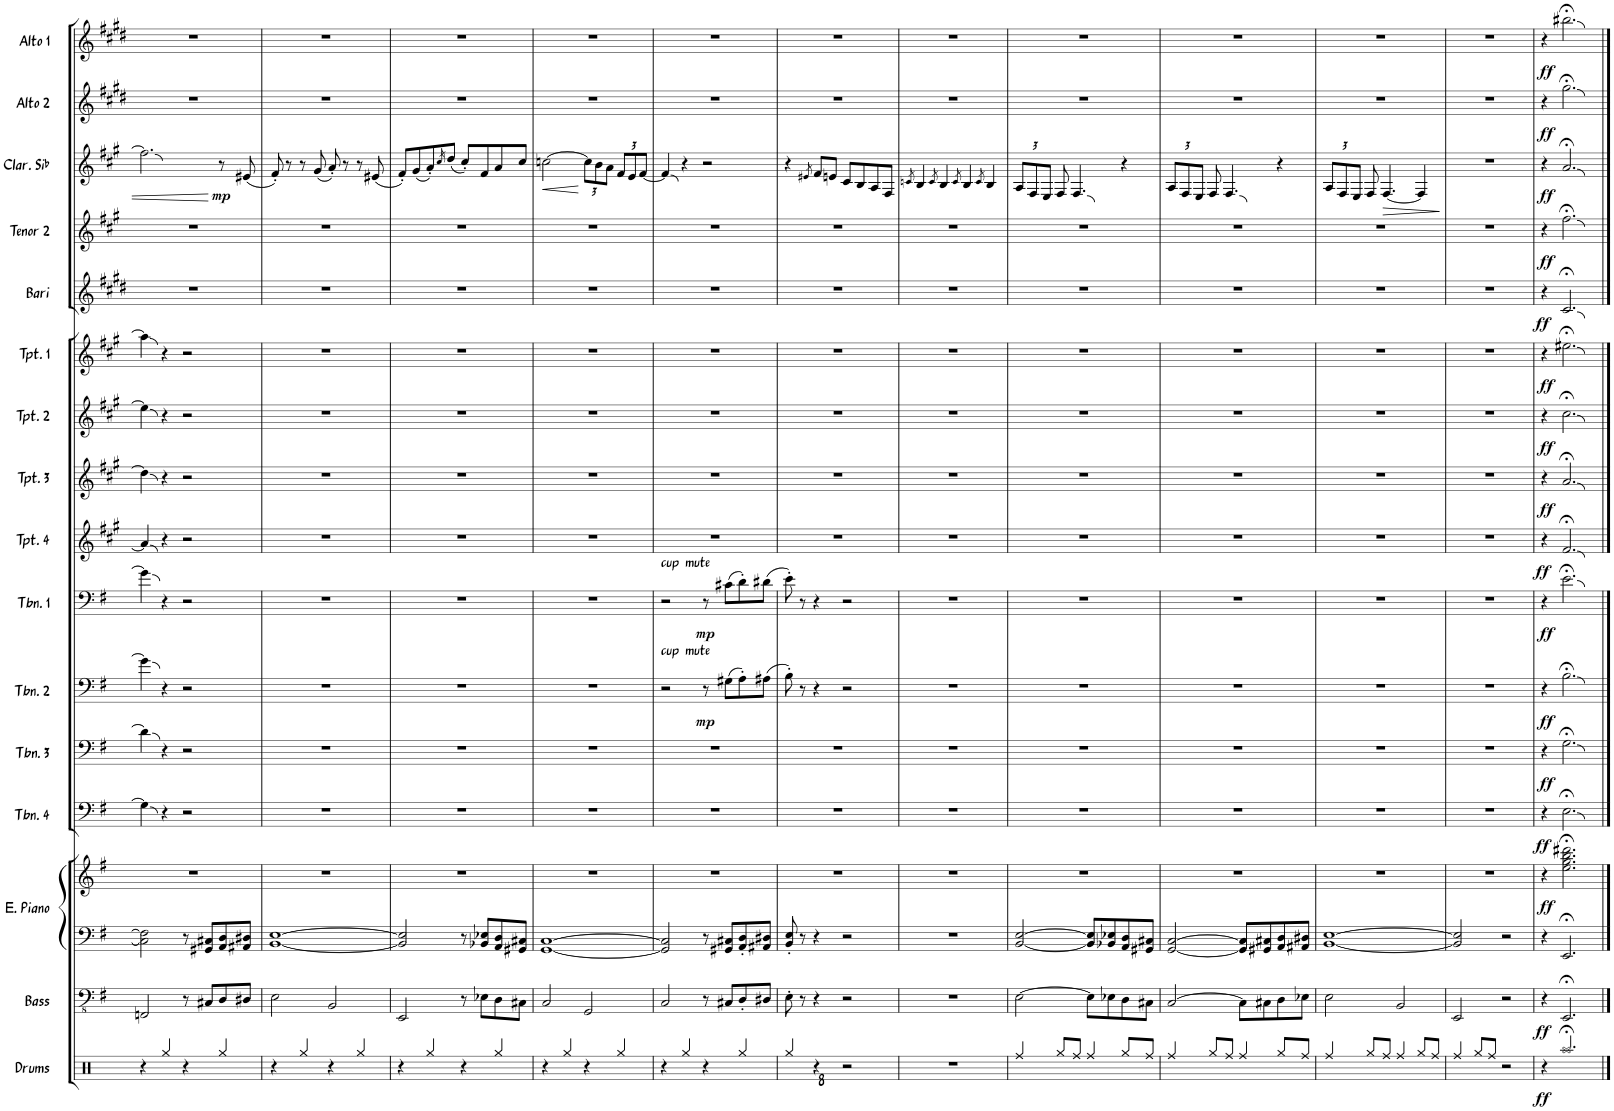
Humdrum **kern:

**kern	**dynam	**kern	**dynam	**kern	**kern	**dynam	**kern	**dynam	**kern	**dynam	**kern	**dynam	**kern	**dynam	**kern	**dynam	**kern	**dynam	**kern	**dynam	**kern	**dynam	**kern	**dynam	**kern	**dynam	**kern	**dynam	**kern	**dynam	**kern	**dynam
*part16	*part16	*part15	*part15	*part14	*part14	*part14	*part13	*part13	*part12	*part12	*part11	*part11	*part10	*part10	*part9	*part9	*part8	*part8	*part7	*part7	*part6	*part6	*part5	*part5	*part4	*part4	*part3	*part3	*part2	*part2	*part1	*part1
*staff17	*staff17	*staff16	*staff16	*staff15	*staff14	*staff14/15	*staff13	*staff13	*staff12	*staff12	*staff11	*staff11	*staff10	*staff10	*staff9	*staff9	*staff8	*staff8	*staff7	*staff7	*staff6	*staff6	*staff5	*staff5	*staff4	*staff4	*staff3	*staff3	*staff2	*staff2	*staff1	*staff1
*I"Drums	*	*I"Bass	*	*I"Electric Piano	*	*	*I"Trombone 4	*	*I"Trombone 3	*	*I"Trombone 2	*	*I"Trombone 1	*	*I"Trumpet 4	*	*I"Trumpet 3	*	*I"Trumpet 2	*	*I"Trumpet 1	*	*I"Baritone Sax	*	*I"Tenor Sax 2	*	*I"Clarinette en Sib	*	*I"Alto Sax 2	*	*I"Alto Sax 1	*
*I'Drums	*	*I'Bass	*	*I'E. Piano	*	*	*I'Tbn. 4	*	*I'Tbn. 3	*	*I'Tbn. 2	*	*I'Tbn. 1	*	*I'Tpt. 4	*	*I'Tpt. 3	*	*I'Tpt. 2	*	*I'Tpt. 1	*	*I'Bari	*	*I'Tenor 2	*	*I'Clar. Sib	*	*I'Alto 2	*	*I'Alto 1	*
!!LO:PB:g=z
*clefX	*	*clefFv4	*	*clefF4	*clefG2	*	*clefF4	*	*clefF4	*	*clefF4	*	*clefF4	*	*clefG2	*	*clefG2	*	*clefG2	*	*clefG2	*	*clefG2	*	*clefG2	*	*clefG2	*	*clefG2	*	*clefG2	*
*	*	*	*	*	*	*	*	*	*	*	*	*	*	*	*Trd1c2	*	*Trd1c2	*	*Trd1c2	*	*Trd1c2	*	*Trd12c21	*	*Trd8c14	*	*Trd1c2	*	*Trd5c9	*	*Trd5c9	*
*k[]	*	*k[f#]	*	*k[f#]	*k[f#]	*	*k[f#]	*	*k[f#]	*	*k[f#]	*	*k[f#]	*	*k[f#c#g#]	*	*k[f#c#g#]	*	*k[f#c#g#]	*	*k[f#c#g#]	*	*k[f#c#g#d#]	*	*k[f#c#g#]	*	*k[f#c#g#]	*	*k[f#c#g#d#]	*	*k[f#c#g#d#]	*
*M4/4	*	*M4/4	*	*M4/4	*M4/4	*	*M4/4	*	*M4/4	*	*M4/4	*	*M4/4	*	*M4/4	*	*M4/4	*	*M4/4	*	*M4/4	*	*M4/4	*	*M4/4	*	*M4/4	*	*M4/4	*	*M4/4	*
=73	=73	=73	=73	=73	=73	=73	=73	=73	=73	=73	=73	=73	=73	=73	=73	=73	=73	=73	=73	=73	=73	=73	=73	=73	=73	=73	=73	=73	=73	=73	=73	=73
4r	.	2FFFn/	.	2C\] 2F\]	1r	.	4G\]	.	4d\]	.	4g\]	.	4g\]	.	4a/]	.	4dd\]	.	4ee\]	.	4aa\]	.	1r	.	1r	.	2.ff\]	.	1r	.	1r	.
4Rgg/	.	.	.	.	.	.	4r	.	4r	.	4r	.	4r	.	4r	.	4r	.	4r	.	4r	.	.	.	.	.	.	.	.	.	.	.
4r	.	8r	.	8r	.	.	2r	.	2r	.	2r	.	2r	.	2r	.	2r	.	2r	.	2r	.	.	.	.	.	.	.	.	.	.	.
.	.	8CC#X/L	.	8GG#X/ 8C#X/L	.	.	.	.	.	.	.	.	.	.	.	.	.	.	.	.	.	.	.	.	.	.	.	.	.	.	.	.
!	!	!	!	!	!	!	!	!	!	!	!	!	!	!	!	!	!	!	!	!	!	!	!	!	!	!	!	!LO:DY:b	!	!	!	!
4Rgg/	.	8DD/	.	8AA/ 8D/	.	.	.	.	.	.	.	.	.	.	.	.	.	.	.	.	.	.	.	.	.	.	8r	mp	.	.	.	.
.	.	8DD#X/J	.	8AA#X/ 8D#X/J	.	.	.	.	.	.	.	.	.	.	.	.	.	.	.	.	.	.	.	.	.	.	(8e#X/	.	.	.	.	.
=74	=74	=74	=74	=74	=74	=74	=74	=74	=74	=74	=74	=74	=74	=74	=74	=74	=74	=74	=74	=74	=74	=74	=74	=74	=74	=74	=74	=74	=74	=74	=74	=74
4r	.	2EE\	.	[1BB [1E	1r	.	1r	.	1r	.	1r	.	1r	.	1r	.	1r	.	1r	.	1r	.	1r	.	1r	.	8f#'/)	.	1r	.	1r	.
.	.	.	.	.	.	.	.	.	.	.	.	.	.	.	.	.	.	.	.	.	.	.	.	.	.	.	8r	.	.	.	.	.
4Rgg/	.	.	.	.	.	.	.	.	.	.	.	.	.	.	.	.	.	.	.	.	.	.	.	.	.	.	8r	.	.	.	.	.
.	.	.	.	.	.	.	.	.	.	.	.	.	.	.	.	.	.	.	.	.	.	.	.	.	.	.	(8g#/	.	.	.	.	.
4r	.	2BBB/	.	.	.	.	.	.	.	.	.	.	.	.	.	.	.	.	.	.	.	.	.	.	.	.	8a'/)	.	.	.	.	.
.	.	.	.	.	.	.	.	.	.	.	.	.	.	.	.	.	.	.	.	.	.	.	.	.	.	.	8r	.	.	.	.	.
4Rgg/	.	.	.	.	.	.	.	.	.	.	.	.	.	.	.	.	.	.	.	.	.	.	.	.	.	.	8r	.	.	.	.	.
.	.	.	.	.	.	.	.	.	.	.	.	.	.	.	.	.	.	.	.	.	.	.	.	.	.	.	(8e#X/	.	.	.	.	.
=75	=75	=75	=75	=75	=75	=75	=75	=75	=75	=75	=75	=75	=75	=75	=75	=75	=75	=75	=75	=75	=75	=75	=75	=75	=75	=75	=75	=75	=75	=75	=75	=75
4r	.	2EEE/	.	2BB/] 2E/]	1r	.	1r	.	1r	.	1r	.	1r	.	1r	.	1r	.	1r	.	1r	.	1r	.	1r	.	8f#'/L)	.	1r	.	1r	.
.	.	.	.	.	.	.	.	.	.	.	.	.	.	.	.	.	.	.	.	.	.	.	.	.	.	.	(8g#/	.	.	.	.	.
4Rgg/	.	.	.	.	.	.	.	.	.	.	.	.	.	.	.	.	.	.	.	.	.	.	.	.	.	.	8a'/)	.	.	.	.	.
.	.	.	.	.	.	.	.	.	.	.	.	.	.	.	.	.	.	.	.	.	.	.	.	.	.	.	16qcc#/	.	.	.	.	.
.	.	.	.	.	.	.	.	.	.	.	.	.	.	.	.	.	.	.	.	.	.	.	.	.	.	.	(8dd/J	.	.	.	.	.
4r	.	8r	.	8r	.	.	.	.	.	.	.	.	.	.	.	.	.	.	.	.	.	.	.	.	.	.	8cc#'/L)	.	.	.	.	.
.	.	8EE-X\L	.	8BB-X/ 8E-X/L	.	.	.	.	.	.	.	.	.	.	.	.	.	.	.	.	.	.	.	.	.	.	8f#/	.	.	.	.	.
4Rgg/	.	8DD\	.	8AA/ 8D/	.	.	.	.	.	.	.	.	.	.	.	.	.	.	.	.	.	.	.	.	.	.	8a/	.	.	.	.	.
.	.	8CC#X\J	.	8GG#X/ 8C#X/J	.	.	.	.	.	.	.	.	.	.	.	.	.	.	.	.	.	.	.	.	.	.	8cc#/J	.	.	.	.	.
=76	=76	=76	=76	=76	=76	=76	=76	=76	=76	=76	=76	=76	=76	=76	=76	=76	=76	=76	=76	=76	=76	=76	=76	=76	=76	=76	=76	=76	=76	=76	=76	=76
!	!	!	!	!	!	!	!	!	!	!	!	!	!	!	!	!	!	!	!	!	!	!	!	!	!	!	!	!LO:HP:b	!	!	!	!
4r	.	2CC/	.	[1GG [1C	1r	.	1r	.	1r	.	1r	.	1r	.	1r	.	1r	.	1r	.	1r	.	1r	.	1r	.	[2ccn\	<	1r	.	1r	.
4Rgg/	.	.	.	.	.	.	.	.	.	.	.	.	.	.	.	.	.	.	.	.	.	.	.	.	.	.	.	.	.	.	.	.
*	*	*	*	*	*	*	*	*	*	*	*	*	*	*	*	*	*	*	*	*	*	*	*	*	*	*	*Xbrackettup	*	*	*	*	*
4r	.	2GGG/	.	.	.	.	.	.	.	.	.	.	.	.	.	.	.	.	.	.	.	.	.	.	.	.	12cc\L]	[	.	.	.	.
.	.	.	.	.	.	.	.	.	.	.	.	.	.	.	.	.	.	.	.	.	.	.	.	.	.	.	12b\	.	.	.	.	.
.	.	.	.	.	.	.	.	.	.	.	.	.	.	.	.	.	.	.	.	.	.	.	.	.	.	.	12a\J	.	.	.	.	.
4Rgg/	.	.	.	.	.	.	.	.	.	.	.	.	.	.	.	.	.	.	.	.	.	.	.	.	.	.	12f#/L	.	.	.	.	.
.	.	.	.	.	.	.	.	.	.	.	.	.	.	.	.	.	.	.	.	.	.	.	.	.	.	.	12e/	.	.	.	.	.
.	.	.	.	.	.	.	.	.	.	.	.	.	.	.	.	.	.	.	.	.	.	.	.	.	.	.	[12f#/J	.	.	.	.	.
=77	=77	=77	=77	=77	=77	=77	=77	=77	=77	=77	=77	=77	=77	=77	=77	=77	=77	=77	=77	=77	=77	=77	=77	=77	=77	=77	=77	=77	=77	=77	=77	=77
!	!	!	!	!	!	!	!	!	!	!	!	!	!LO:TX:a:t=cup  mute	!	!	!	!	!	!	!	!	!	!	!	!	!	!	!	!	!	!	!
!	!	!	!	!	!	!	!	!	!	!	!LO:TX:a:t=cup  mute	!	!	!	!	!	!	!	!	!	!	!	!	!	!	!	!	!	!	!	!	!
4r	.	2CC/	.	2GG/] 2C/]	1r	.	1r	.	1r	.	2r	.	2r	.	1r	.	1r	.	1r	.	1r	.	1r	.	1r	.	4f#/]	.	1r	.	1r	.
4Rgg/	.	.	.	.	.	.	.	.	.	.	.	.	.	.	.	.	.	.	.	.	.	.	.	.	.	.	4r	.	.	.	.	.
!	!	!	!	!	!	!	!	!	!	!	!	!LO:DY:b	!	!LO:DY:b	!	!	!	!	!	!	!	!	!	!	!	!	!	!	!	!	!	!
4r	.	8r	.	8r	.	.	.	.	.	.	8r	mp	8r	mp	.	.	.	.	.	.	.	.	.	.	.	.	2r	.	.	.	.	.
.	.	8CC#X/L	.	8GG#X/ 8C#X/L	.	.	.	.	.	.	(8G#X\L	.	(8c#X\L	.	.	.	.	.	.	.	.	.	.	.	.	.	.	.	.	.	.	.
4Rgg/	.	8DD'/	.	8AA/' 8D/'	.	.	.	.	.	.	8A'\)	.	8d'\)	.	.	.	.	.	.	.	.	.	.	.	.	.	.	.	.	.	.	.
.	.	8DD#X/J	.	8AA#X/ 8D#X/J	.	.	.	.	.	.	(8A#X\J	.	(8d#X\J	.	.	.	.	.	.	.	.	.	.	.	.	.	.	.	.	.	.	.
=78	=78	=78	=78	=78	=78	=78	=78	=78	=78	=78	=78	=78	=78	=78	=78	=78	=78	=78	=78	=78	=78	=78	=78	=78	=78	=78	=78	=78	=78	=78	=78	=78
4Rgg/	.	8EE'\	.	8BB/' 8E/'	1r	.	1r	.	1r	.	8B'\)	.	8e'\)	.	1r	.	1r	.	1r	.	1r	.	1r	.	1r	.	4r	.	1r	.	1r	.
.	.	8r	.	8r	.	.	.	.	.	.	8r	.	8r	.	.	.	.	.	.	.	.	.	.	.	.	.	.	.	.	.	.	.
.	.	.	.	.	.	.	.	.	.	.	.	.	.	.	.	.	.	.	.	.	.	.	.	.	.	.	8qe#X/	.	.	.	.	.
4r	.	4r	.	4r	.	.	.	.	.	.	4r	.	4r	.	.	.	.	.	.	.	.	.	.	.	.	.	8f#/L	.	.	.	.	.
.	.	.	.	.	.	.	.	.	.	.	.	.	.	.	.	.	.	.	.	.	.	.	.	.	.	.	8en/J	.	.	.	.	.
2r	.	2r	.	2r	.	.	.	.	.	.	2r	.	2r	.	.	.	.	.	.	.	.	.	.	.	.	.	8c#/L	.	.	.	.	.
.	.	.	.	.	.	.	.	.	.	.	.	.	.	.	.	.	.	.	.	.	.	.	.	.	.	.	8B/	.	.	.	.	.
.	.	.	.	.	.	.	.	.	.	.	.	.	.	.	.	.	.	.	.	.	.	.	.	.	.	.	8A/	.	.	.	.	.
.	.	.	.	.	.	.	.	.	.	.	.	.	.	.	.	.	.	.	.	.	.	.	.	.	.	.	8F#/J	.	.	.	.	.
=79	=79	=79	=79	=79	=79	=79	=79	=79	=79	=79	=79	=79	=79	=79	=79	=79	=79	=79	=79	=79	=79	=79	=79	=79	=79	=79	=79	=79	=79	=79	=79	=79
.	.	.	.	.	.	.	.	.	.	.	.	.	.	.	.	.	.	.	.	.	.	.	.	.	.	.	8qcn/	.	.	.	.	.
1r	.	1r	.	1r	1r	.	1r	.	1r	.	1r	.	1r	.	1r	.	1r	.	1r	.	1r	.	1r	.	1r	.	4B/	.	1r	.	1r	.
.	.	.	.	.	.	.	.	.	.	.	.	.	.	.	.	.	.	.	.	.	.	.	.	.	.	.	8qc/	.	.	.	.	.
.	.	.	.	.	.	.	.	.	.	.	.	.	.	.	.	.	.	.	.	.	.	.	.	.	.	.	4B/	.	.	.	.	.
.	.	.	.	.	.	.	.	.	.	.	.	.	.	.	.	.	.	.	.	.	.	.	.	.	.	.	8qc/	.	.	.	.	.
.	.	.	.	.	.	.	.	.	.	.	.	.	.	.	.	.	.	.	.	.	.	.	.	.	.	.	4B/	.	.	.	.	.
.	.	.	.	.	.	.	.	.	.	.	.	.	.	.	.	.	.	.	.	.	.	.	.	.	.	.	8qc/	.	.	.	.	.
.	.	.	.	.	.	.	.	.	.	.	.	.	.	.	.	.	.	.	.	.	.	.	.	.	.	.	4B/	.	.	.	.	.
=80	=80	=80	=80	=80	=80	=80	=80	=80	=80	=80	=80	=80	=80	=80	=80	=80	=80	=80	=80	=80	=80	=80	=80	=80	=80	=80	=80	=80	=80	=80	=80	=80
4Rff/	.	[2EE\	.	[2BB/ [2E/	1r	.	1r	.	1r	.	1r	.	1r	.	1r	.	1r	.	1r	.	1r	.	1r	.	1r	.	12A/L	.	1r	.	1r	.
.	.	.	.	.	.	.	.	.	.	.	.	.	.	.	.	.	.	.	.	.	.	.	.	.	.	.	12F#/	.	.	.	.	.
.	.	.	.	.	.	.	.	.	.	.	.	.	.	.	.	.	.	.	.	.	.	.	.	.	.	.	12E/J	.	.	.	.	.
8Rgg/L	.	.	.	.	.	.	.	.	.	.	.	.	.	.	.	.	.	.	.	.	.	.	.	.	.	.	8F#/	.	.	.	.	.
8Rff/J	.	.	.	.	.	.	.	.	.	.	.	.	.	.	.	.	.	.	.	.	.	.	.	.	.	.	4.F#/	.	.	.	.	.
4Rff/	.	8EE\L]	.	8BB/] 8E/]L	.	.	.	.	.	.	.	.	.	.	.	.	.	.	.	.	.	.	.	.	.	.	.	.	.	.	.	.
.	.	8EE-X\	.	8BB-X/ 8E-X/	.	.	.	.	.	.	.	.	.	.	.	.	.	.	.	.	.	.	.	.	.	.	.	.	.	.	.	.
8Rgg/L	.	8DD\	.	8AA/ 8D/	.	.	.	.	.	.	.	.	.	.	.	.	.	.	.	.	.	.	.	.	.	.	4r	.	.	.	.	.
8Rff/J	.	8CC#X\J	.	8GG#X/ 8C#X/J	.	.	.	.	.	.	.	.	.	.	.	.	.	.	.	.	.	.	.	.	.	.	.	.	.	.	.	.
=81	=81	=81	=81	=81	=81	=81	=81	=81	=81	=81	=81	=81	=81	=81	=81	=81	=81	=81	=81	=81	=81	=81	=81	=81	=81	=81	=81	=81	=81	=81	=81	=81
4Rff/	.	[2CC/	.	[2GG/ [2C/	1r	.	1r	.	1r	.	1r	.	1r	.	1r	.	1r	.	1r	.	1r	.	1r	.	1r	.	12A/L	.	1r	.	1r	.
.	.	.	.	.	.	.	.	.	.	.	.	.	.	.	.	.	.	.	.	.	.	.	.	.	.	.	12F#/	.	.	.	.	.
.	.	.	.	.	.	.	.	.	.	.	.	.	.	.	.	.	.	.	.	.	.	.	.	.	.	.	12E/J	.	.	.	.	.
8Rgg/L	.	.	.	.	.	.	.	.	.	.	.	.	.	.	.	.	.	.	.	.	.	.	.	.	.	.	8F#/	.	.	.	.	.
8Rff/J	.	.	.	.	.	.	.	.	.	.	.	.	.	.	.	.	.	.	.	.	.	.	.	.	.	.	4.F#/	.	.	.	.	.
4Rff/	.	8CC\L]	.	8GG/] 8C/]L	.	.	.	.	.	.	.	.	.	.	.	.	.	.	.	.	.	.	.	.	.	.	.	.	.	.	.	.
.	.	8CC#X\	.	8GG#X/ 8C#X/	.	.	.	.	.	.	.	.	.	.	.	.	.	.	.	.	.	.	.	.	.	.	.	.	.	.	.	.
8Rgg/L	.	8DD\	.	8AA/ 8D/	.	.	.	.	.	.	.	.	.	.	.	.	.	.	.	.	.	.	.	.	.	.	4r	.	.	.	.	.
8Rff/J	.	8EE-X\J	.	8AA#X/ 8D#X/J	.	.	.	.	.	.	.	.	.	.	.	.	.	.	.	.	.	.	.	.	.	.	.	.	.	.	.	.
=82	=82	=82	=82	=82	=82	=82	=82	=82	=82	=82	=82	=82	=82	=82	=82	=82	=82	=82	=82	=82	=82	=82	=82	=82	=82	=82	=82	=82	=82	=82	=82	=82
4Rff/	.	2EE\	.	[1BB [1E	1r	.	1r	.	1r	.	1r	.	1r	.	1r	.	1r	.	1r	.	1r	.	1r	.	1r	.	12A/L	.	1r	.	1r	.
.	.	.	.	.	.	.	.	.	.	.	.	.	.	.	.	.	.	.	.	.	.	.	.	.	.	.	12F#/	.	.	.	.	.
.	.	.	.	.	.	.	.	.	.	.	.	.	.	.	.	.	.	.	.	.	.	.	.	.	.	.	12E/J	.	.	.	.	.
8Rgg/L	.	.	.	.	.	.	.	.	.	.	.	.	.	.	.	.	.	.	.	.	.	.	.	.	.	.	8F#/	.	.	.	.	.
!	!	!	!	!	!	!	!	!	!	!	!	!	!	!	!	!	!	!	!	!	!	!	!	!	!	!	!	!LO:HP:b	!	!	!	!
8Rff/J	.	.	.	.	.	.	.	.	.	.	.	.	.	.	.	.	.	.	.	.	.	.	.	.	.	.	[4.F#/	>	.	.	.	.
4Rff/	.	2BBB/	.	.	.	.	.	.	.	.	.	.	.	.	.	.	.	.	.	.	.	.	.	.	.	.	.	.	.	.	.	.
8Rgg/L	.	.	.	.	.	.	.	.	.	.	.	.	.	.	.	.	.	.	.	.	.	.	.	.	.	.	4F#/]	.	.	.	.	.
8Rff/J	.	.	.	.	.	.	.	.	.	.	.	.	.	.	.	.	.	.	.	.	.	.	.	.	.	.	.	.	.	.	.	.
.	.	.	.	.	.	.	.	.	.	.	.	.	.	.	.	.	.	.	.	.	.	.	.	.	.	.	.	]	.	.	.	.
=83	=83	=83	=83	=83	=83	=83	=83	=83	=83	=83	=83	=83	=83	=83	=83	=83	=83	=83	=83	=83	=83	=83	=83	=83	=83	=83	=83	=83	=83	=83	=83	=83
4Rff/	.	2EEE/	.	2BB/] 2E/]	1r	.	1r	.	1r	.	1r	.	1r	.	1r	.	1r	.	1r	.	1r	.	1r	.	1r	.	1r	.	1r	.	1r	.
8Rgg/L	.	.	.	.	.	.	.	.	.	.	.	.	.	.	.	.	.	.	.	.	.	.	.	.	.	.	.	.	.	.	.	.
8Rff/J	.	.	.	.	.	.	.	.	.	.	.	.	.	.	.	.	.	.	.	.	.	.	.	.	.	.	.	.	.	.	.	.
2r	.	2r	.	2r	.	.	.	.	.	.	.	.	.	.	.	.	.	.	.	.	.	.	.	.	.	.	.	.	.	.	.	.
=84	=84	=84	=84	=84	=84	=84	=84	=84	=84	=84	=84	=84	=84	=84	=84	=84	=84	=84	=84	=84	=84	=84	=84	=84	=84	=84	=84	=84	=84	=84	=84	=84
!	!LO:DY:b	!	!LO:DY:b	!	!	!LO:DY:b	!	!LO:DY:b	!	!LO:DY:b	!	!LO:DY:b	!	!LO:DY:b	!	!LO:DY:b	!	!LO:DY:b	!	!LO:DY:b	!	!LO:DY:b	!	!LO:DY:b	!	!LO:DY:b	!	!LO:DY:b	!	!LO:DY:b	!	!LO:DY:b
4r	ff	4r	ff	4r	4r	ff	4r	ff	4r	ff	4r	ff	4r	ff	4r	ff	4r	ff	4r	ff	4r	ff	4r	ff	4r	ff	4r	ff	4r	ff	4r	ff
2.Raa;</	.	2.EEE;</	.	2.EE;</	2.ee\;< 2.gg\;< 2.bb\;< 2.ddd#X\;<	.	2.E;<\	.	2.G;<\	.	2.B;<\	.	2.e;<\	.	2.f#;</	.	2.a;</	.	2.cc#;<\	.	2.ee#X;<\	.	2.c#;</	.	2.ff#;<\	.	2.a;</	.	2.gg#;<\	.	2.bb#X;<\	.
==	==	==	==	==	==	==	==	==	==	==	==	==	==	==	==	==	==	==	==	==	==	==	==	==	==	==	==	==	==	==	==	==
*-	*-	*-	*-	*-	*-	*-	*-	*-	*-	*-	*-	*-	*-	*-	*-	*-	*-	*-	*-	*-	*-	*-	*-	*-	*-	*-	*-	*-	*-	*-	*-	*-
